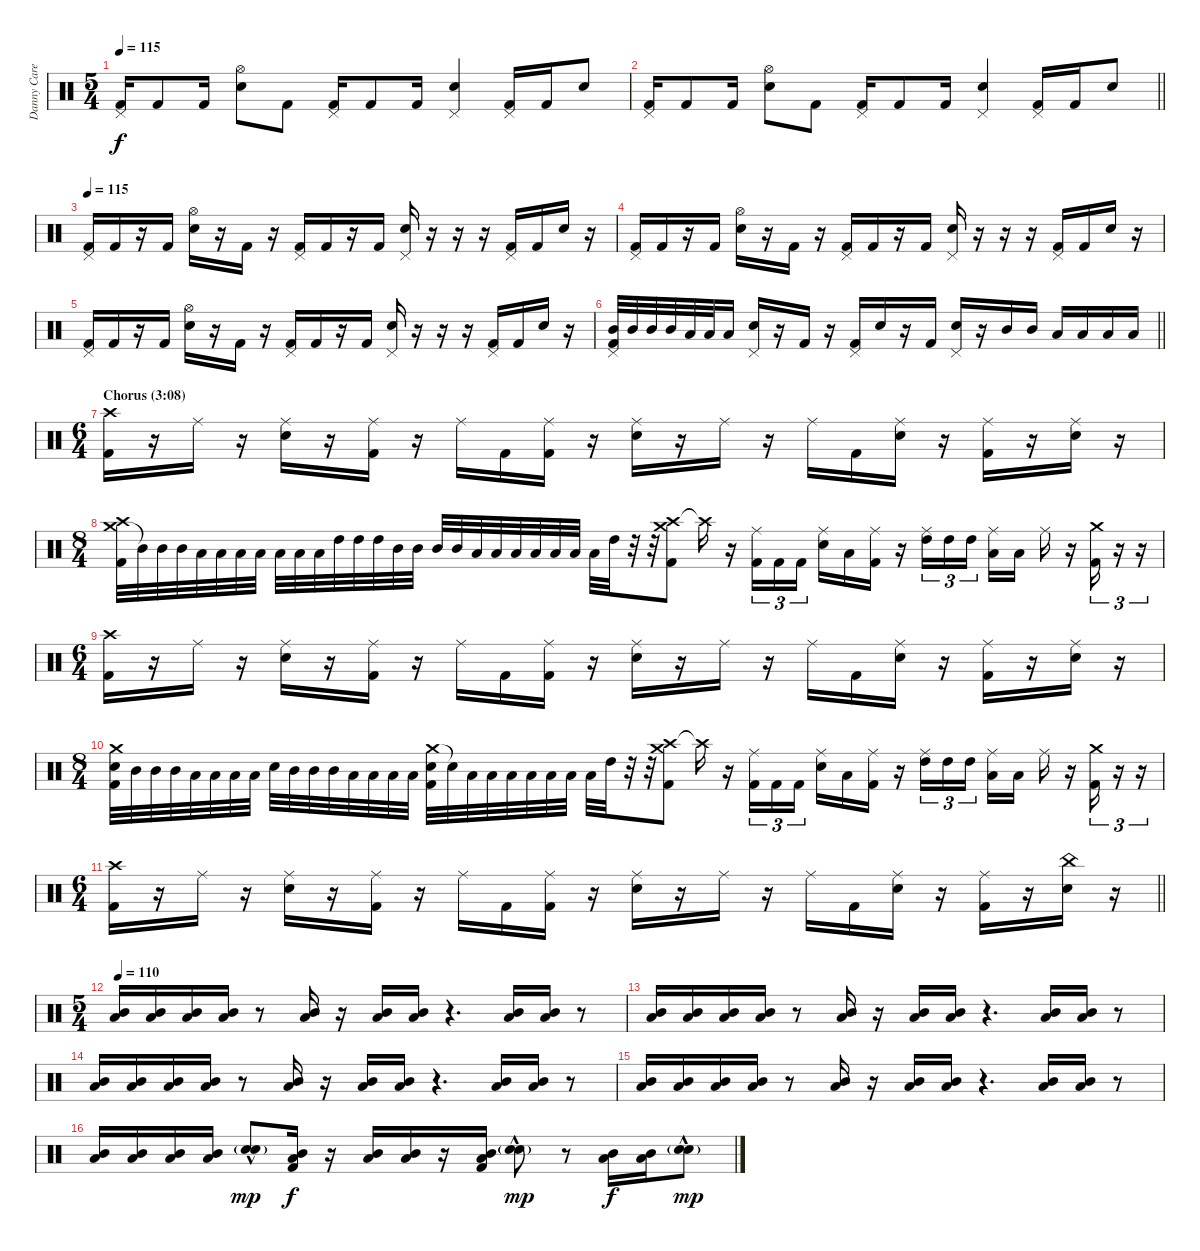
\track ("Danny Carey" "Danny Care") {instrument percussion}
\staff {score}
\articulation defaults
\ts (5 4)
\tempo 115
\clef neutral
\ks c
("Pedal Hi-Hat (hit)" "Kick (hit) 2").16{dy f} "Kick (hit) 2".8 "Kick (hit) 2".16 ("Hi-Hat (open)" "Electric Snare (hit)").8 "Kick (hit) 2".8 ("Pedal Hi-Hat (hit)" "Kick (hit) 2").16 "Kick (hit) 2".8 "Kick (hit) 2".16 ("Pedal Hi-Hat (hit)" "Electric Snare (hit)").4 ("Pedal Hi-Hat (hit)" "Kick (hit) 2").16 "Kick (hit) 2".16 "Electric Snare (hit)".8 |
\barLineRight lightlight
("Pedal Hi-Hat (hit)" "Kick (hit) 2").16 "Kick (hit) 2".8 "Kick (hit) 2".16 ("Hi-Hat (open)" "Electric Snare (hit)").8 "Kick (hit) 2".8 ("Pedal Hi-Hat (hit)" "Kick (hit) 2").16 "Kick (hit) 2".8 "Kick (hit) 2".16 ("Pedal Hi-Hat (hit)" "Electric Snare (hit)").4 ("Pedal Hi-Hat (hit)" "Kick (hit) 2").16 "Kick (hit) 2".16 "Electric Snare (hit)".8 |
\tempo 115
("Pedal Hi-Hat (hit)" "Kick (hit) 2").16 "Kick (hit) 2".16 r.16 "Kick (hit) 2".16 ("Hi-Hat (open)" "Electric Snare (hit)").16 r.16 "Kick (hit) 2".16 r.16 ("Pedal Hi-Hat (hit)" "Kick (hit) 2").16 "Kick (hit) 2".16 r.16 "Kick (hit) 2".16 ("Pedal Hi-Hat (hit)" "Electric Snare (hit)").16 r.16 r.16 r.16 ("Pedal Hi-Hat (hit)" "Kick (hit) 2").16 "Kick (hit) 2".16 "Electric Snare (hit)".16 r.16 |
("Pedal Hi-Hat (hit)" "Kick (hit) 2").16 "Kick (hit) 2".16 r.16 "Kick (hit) 2".16 ("Hi-Hat (open)" "Electric Snare (hit)").16 r.16 "Kick (hit) 2".16 r.16 ("Pedal Hi-Hat (hit)" "Kick (hit) 2").16 "Kick (hit) 2".16 r.16 "Kick (hit) 2".16 ("Pedal Hi-Hat (hit)" "Electric Snare (hit)").16 r.16 r.16 r.16 ("Pedal Hi-Hat (hit)" "Kick (hit) 2").16 "Kick (hit) 2".16 "Electric Snare (hit)".16 r.16 |
("Pedal Hi-Hat (hit)" "Kick (hit) 2").16 "Kick (hit) 2".16 r.16 "Kick (hit) 2".16 ("Hi-Hat (open)" "Electric Snare (hit)").16 r.16 "Kick (hit) 2".16 r.16 ("Pedal Hi-Hat (hit)" "Kick (hit) 2").16 "Kick (hit) 2".16 r.16 "Kick (hit) 2".16 ("Pedal Hi-Hat (hit)" "Electric Snare (hit)").16 r.16 r.16 r.16 ("Pedal Hi-Hat (hit)" "Kick (hit) 2").16 "Kick (hit) 2".16 "Electric Snare (hit)".16 r.16 |
\barLineRight lightlight
("Pedal Hi-Hat (hit)" "Mid Tom (hit)" "Kick (hit) 2").32 "Mid Tom (hit)".32 "Mid Tom (hit)".32 "Mid Tom (hit)".32 "Low Tom (hit)".32 "Low Tom (hit)".32 "Low Tom (hit)".16 ("Pedal Hi-Hat (hit)" "Electric Snare (hit)").16 r.16 "Kick (hit) 2".16 r.16 ("Pedal Hi-Hat (hit)" "Kick (hit) 2").16 "Electric Snare (hit)".16 r.16 "Kick (hit) 2".16 ("Pedal Hi-Hat (hit)" "Electric Snare (hit)").16 r.16 "Mid Tom (hit)".16 "Mid Tom (hit)".16 "Low Tom (hit)".16 "Low Tom (hit)".16 "Low Tom (hit)".16 "Low Tom (hit)".16 |
\ts (6 4)
\section ("" "Chorus (3:08)")
("Crash high (hit)" "Kick (hit) 2").16 r.16 "Ride (middle)".16 r.16 ("Ride (middle)" "Electric Snare (hit)").16 r.16 ("Ride (middle)" "Kick (hit) 2").16 r.16 "Ride (middle)".16 "Kick (hit) 2".16 ("Ride (middle)" "Kick (hit) 2").16 r.16 ("Ride (middle)" "Electric Snare (hit)").16 r.16 "Ride (middle)".16 r.16 "Ride (middle)".16 "Kick (hit) 2".16 ("Ride (middle)" "Electric Snare (hit)").16 r.16 ("Ride (middle)" "Kick (hit) 2").16 r.16 ("Ride (middle)" "Electric Snare (hit)").16 r.16 |
\ts (8 4)
("Crash medium (hit)" "Crash high (hit)" "Kick (hit) 2").32 "Mid Tom (hit)"{t}.32 "Mid Tom (hit)".32 "Mid Tom (hit)".32 "Low Tom (hit)".32 "Low Tom (hit)".32 "Low Tom (hit)".32 "Low Tom (hit)".32 "Low Floor Tom (hit)".32 "Low Floor Tom (hit)".32 "Low Floor Tom (hit)".32 "High Tom (hit)".32 "High Tom (hit)".32 "High Tom (hit)".32 "Mid Tom (hit)".32 "Mid Tom (hit)".32 "Mid Tom (hit)".32 "Mid Tom (hit)".32 "Low Tom (hit)".32 "Low Tom (hit)".32 "Low Tom (hit)".32 "Low Tom (hit)".32 "Low Floor Tom (hit)".32 "Low Floor Tom (hit)".32 "Low Floor Tom (hit)".32 "High Tom (hit)".32 r.32 r.32 ("Crash high (hit)" "Crash medium (hit)" "Kick (hit) 2").8 "Crash high (hit)"{t}.16 r.16 ("Ride (middle)" "Kick (hit) 2").16{tu (3 2)} "Kick (hit) 2".16{tu (3 2)} "Kick (hit) 2".16{tu (3 2)} ("Ride (middle)" "Electric Snare (hit)").16 "Low Tom (hit)".16 ("Ride (middle)" "Kick (hit) 2").16 r.16 ("Ride (middle)" "High Tom (hit)").16{tu (3 2)} "High Tom (hit)".16{tu (3 2)} "High Tom (hit)".16{tu (3 2) beam splitsecondary} ("Ride (middle)" "Low Tom (hit)").16 "Low Tom (hit)".16 "Ride (middle)".16 r.16 ("Crash medium (hit)" "Kick (hit) 2").16{tu (3 2)} r.16{tu (3 2)} r.16{tu (3 2)} |
\ts (6 4)
("Crash high (hit)" "Kick (hit) 2").16 r.16 "Ride (middle)".16 r.16 ("Ride (middle)" "Electric Snare (hit)").16 r.16 ("Ride (middle)" "Kick (hit) 2").16 r.16 "Ride (middle)".16 "Kick (hit) 2".16 ("Ride (middle)" "Kick (hit) 2").16 r.16 ("Ride (middle)" "Electric Snare (hit)").16 r.16 "Ride (middle)".16 r.16 "Ride (middle)".16 "Kick (hit) 2".16 ("Ride (middle)" "Electric Snare (hit)").16 r.16 ("Ride (middle)" "Kick (hit) 2").16 r.16 ("Ride (middle)" "Electric Snare (hit)").16 r.16 |
\ts (8 4)
("Crash medium (hit)" "Electric Snare (hit)" "Kick (hit) 2").32 "Mid Tom (hit)".32 "Mid Tom (hit)".32 "Mid Tom (hit)".32 "Low Tom (hit)".32 "Low Tom (hit)".32 "Low Tom (hit)".32 "Low Tom (hit)".32 "Electric Snare (hit)".32 "Mid Tom (hit)".32 "Mid Tom (hit)".32 "Mid Tom (hit)".32 "Low Tom (hit)".32 "Low Tom (hit)".32 "Low Tom (hit)".32 "Low Tom (hit)".32 ("Crash medium (hit)" "Electric Snare (hit)" "Kick (hit) 2").32 "Snare (hit)"{t}.32 "Low Tom (hit)".32 "Low Tom (hit)".32 "Low Tom (hit)".32 "Low Tom (hit)".32 "Low Floor Tom (hit)".32 "Low Floor Tom (hit)".32 "Low Floor Tom (hit)".32 "High Tom (hit)".32 r.32 r.32 ("Crash high (hit)" "Crash medium (hit)" "Kick (hit) 2").8 "Crash high (hit)"{t}.16 r.16 ("Ride (middle)" "Kick (hit) 2").16{tu (3 2)} "Kick (hit) 2".16{tu (3 2)} "Kick (hit) 2".16{tu (3 2)} ("Ride (middle)" "Electric Snare (hit)").16 "Low Tom (hit)".16 ("Ride (middle)" "Kick (hit) 2").16 r.16 ("Ride (middle)" "High Tom (hit)").16{tu (3 2)} "High Tom (hit)".16{tu (3 2)} "High Tom (hit)".16{tu (3 2) beam splitsecondary} ("Ride (middle)" "Low Tom (hit)").16 "Low Tom (hit)".16 "Ride (middle)".16 r.16 ("Crash medium (hit)" "Kick (hit) 2").16{tu (3 2)} r.16{tu (3 2)} r.16{tu (3 2)} |
\ts (6 4)
\barLineRight lightlight
("Crash high (hit)" "Kick (hit) 2").16 r.16 "Ride (middle)".16 r.16 ("Ride (middle)" "Electric Snare (hit)").16 r.16 ("Ride (middle)" "Kick (hit) 2").16 r.16 "Ride (middle)".16 "Kick (hit) 2".16 ("Ride (middle)" "Kick (hit) 2").16 r.16 ("Ride (middle)" "Electric Snare (hit)").16 r.16 "Ride (middle)".16 r.16 "Ride (middle)".16 "Kick (hit) 2".16 ("Ride (middle)" "Electric Snare (hit)").16 r.16 ("Ride (middle)" "Kick (hit) 2").16 r.16 ("China (hit)" "Electric Snare (hit)").16 r.16 |
\ts (5 4)
\tempo 110
("Mid Tom (hit)" "Low Tom (hit)").16{volume 16} ("Mid Tom (hit)" "Low Tom (hit)").16 ("Mid Tom (hit)" "Low Tom (hit)").16 ("Mid Tom (hit)" "Low Tom (hit)").16 r.8 ("Mid Tom (hit)" "Low Tom (hit)").16 r.16 ("Mid Tom (hit)" "Low Tom (hit)").16 ("Mid Tom (hit)" "Low Tom (hit)").16 r.4{d} ("Mid Tom (hit)" "Low Tom (hit)").16 ("Mid Tom (hit)" "Low Tom (hit)").16 r.8 |
("Mid Tom (hit)" "Low Tom (hit)").16 ("Mid Tom (hit)" "Low Tom (hit)").16 ("Mid Tom (hit)" "Low Tom (hit)").16 ("Mid Tom (hit)" "Low Tom (hit)").16 r.8 ("Mid Tom (hit)" "Low Tom (hit)").16 r.16 ("Mid Tom (hit)" "Low Tom (hit)").16 ("Mid Tom (hit)" "Low Tom (hit)").16 r.4{d} ("Mid Tom (hit)" "Low Tom (hit)").16 ("Mid Tom (hit)" "Low Tom (hit)").16 r.8 |
("Mid Tom (hit)" "Low Tom (hit)").16 ("Mid Tom (hit)" "Low Tom (hit)").16 ("Mid Tom (hit)" "Low Tom (hit)").16 ("Mid Tom (hit)" "Low Tom (hit)").16 r.8 ("Mid Tom (hit)" "Low Tom (hit)").16 r.16 ("Mid Tom (hit)" "Low Tom (hit)").16 ("Mid Tom (hit)" "Low Tom (hit)").16 r.4{d} ("Mid Tom (hit)" "Low Tom (hit)").16 ("Mid Tom (hit)" "Low Tom (hit)").16 r.8 |
("Mid Tom (hit)" "Low Tom (hit)").16 ("Mid Tom (hit)" "Low Tom (hit)").16 ("Mid Tom (hit)" "Low Tom (hit)").16 ("Mid Tom (hit)" "Low Tom (hit)").16 r.8 ("Mid Tom (hit)" "Low Tom (hit)").16 r.16 ("Mid Tom (hit)" "Low Tom (hit)").16 ("Mid Tom (hit)" "Low Tom (hit)").16 r.4{d} ("Mid Tom (hit)" "Low Tom (hit)").16 ("Mid Tom (hit)" "Low Tom (hit)").16 r.8 |
("Mid Tom (hit)" "Low Tom (hit)").16 ("Mid Tom (hit)" "Low Tom (hit)").16 ("Mid Tom (hit)" "Low Tom (hit)").16 ("Mid Tom (hit)" "Low Tom (hit)").16 ("Electric Snare (hit)"{hac} "Snare (hit) 2"{g}).8{dy mp} ("Mid Tom (hit)" "Low Tom (hit)" "Kick (hit) 2").16{dy f} r.16 ("Mid Tom (hit)" "Low Tom (hit)").16 ("Mid Tom (hit)" "Low Tom (hit)").16 r.16 ("Mid Tom (hit)" "Low Tom (hit)" "Kick (hit) 2").16 ("Electric Snare (hit)"{hac} "Snare (hit) 2"{g}).8{dy mp} r.8 ("Mid Tom (hit)" "Low Tom (hit)").16{dy f} ("Mid Tom (hit)" "Low Tom (hit)").16 ("Electric Snare (hit)"{hac} "Snare (hit) 2"{g}).8{dy mp}
